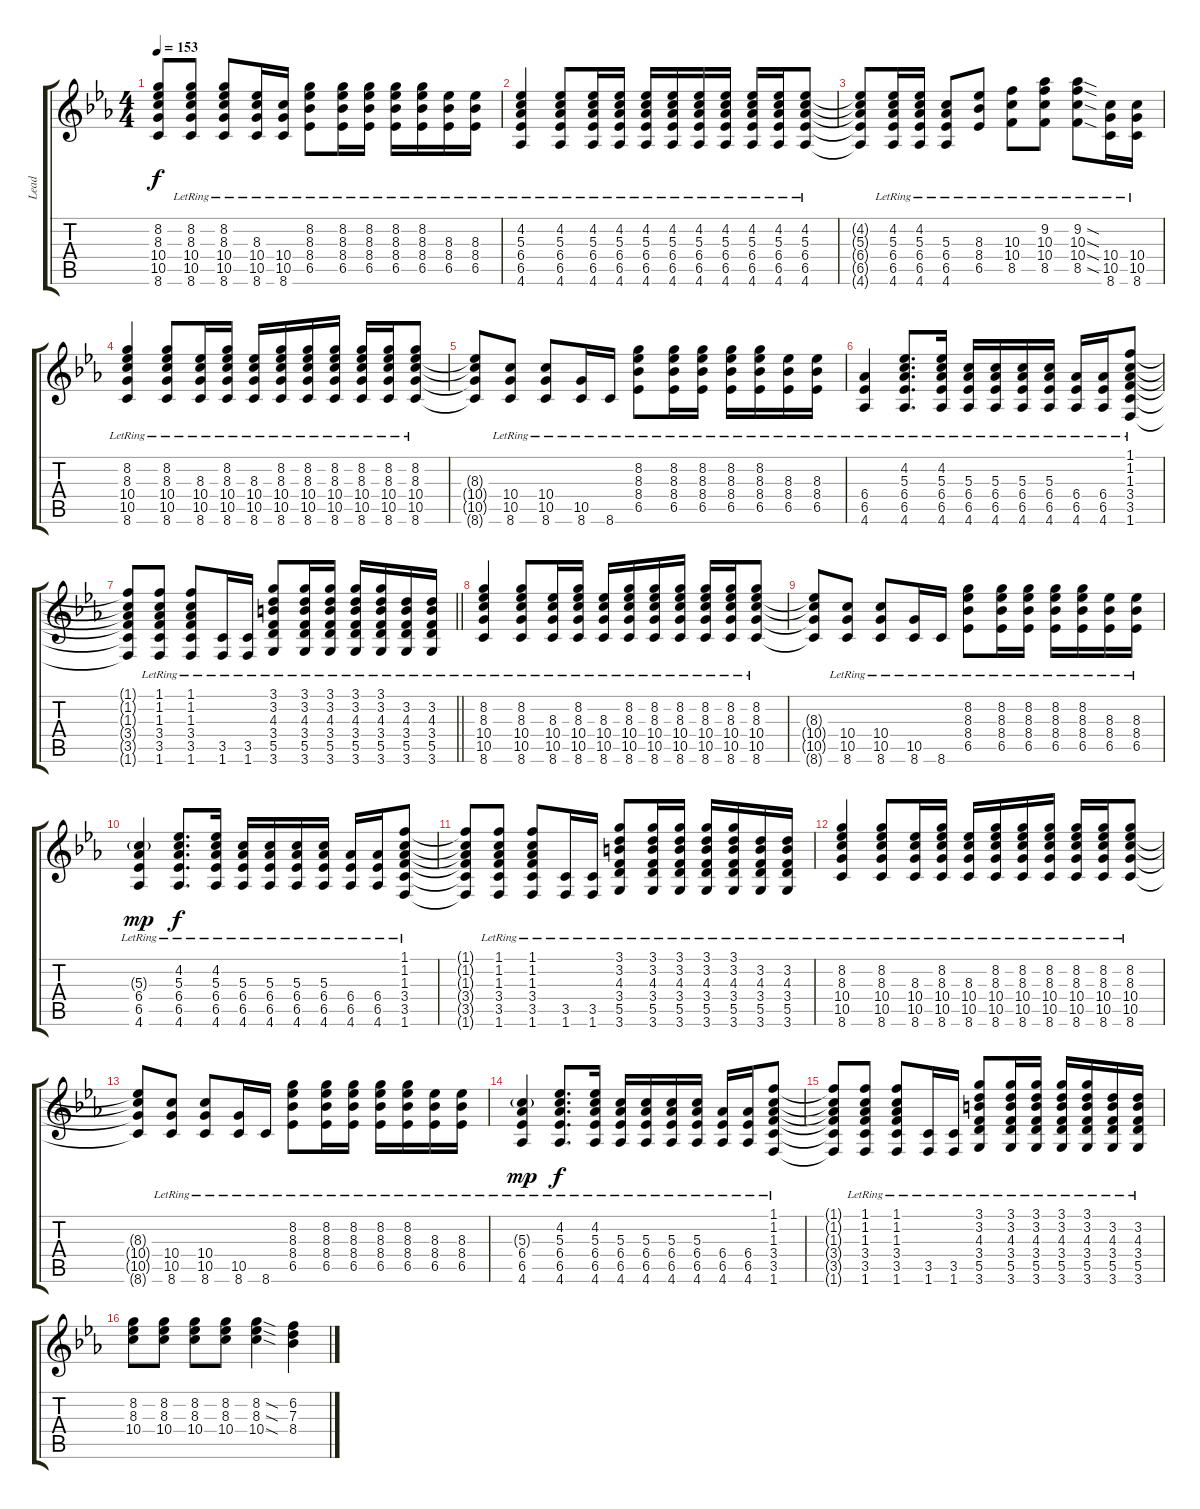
\track ("Lead" "Lead") {instrument overdrivenguitar}
\staff {score tabs}
\tuning (E4 B3 G3 D3 A2 E2) {hide}
\ts (4 4)
\tempo 153
\clef g2
\ks eb
(8.2{t} 8.3{t} 10.4{t} 10.5{t} 8.6{t}).8{dy f} (8.2{lr} 8.3{lr} 10.4{lr} 10.5{lr} 8.6{lr}).8 (8.2{lr} 8.3{lr} 10.4{lr} 10.5{lr} 8.6{lr}).8 (8.3{lr} 10.4{lr} 10.5{lr} 8.6{lr}).16 (10.4{lr} 10.5{lr} 8.6{lr}).16 (8.2{lr} 8.3{lr} 8.4{lr} 6.5{lr}).8 (8.2{lr} 8.3{lr} 8.4{lr} 6.5{lr}).16 (8.2{lr} 8.3{lr} 8.4{lr} 6.5{lr}).16 (8.2{lr} 8.3{lr} 8.4{lr} 6.5{lr}).16 (8.2{lr} 8.3{lr} 8.4{lr} 6.5{lr}).16 (8.3{lr} 8.4{lr} 6.5{lr}).16 (8.3{lr} 8.4{lr} 6.5{lr}).16 |
(4.2{lr} 5.3{lr} 6.4{lr} 6.5{lr} 4.6{lr}).4 (4.2{lr} 5.3{lr} 6.4{lr} 6.5{lr} 4.6{lr}).8 (4.2{lr} 5.3{lr} 6.4{lr} 6.5{lr} 4.6{lr}).16 (4.2{lr} 5.3{lr} 6.4{lr} 6.5{lr} 4.6{lr}).16 (4.2{lr} 5.3{lr} 6.4{lr} 6.5{lr} 4.6{lr}).16 (4.2{lr} 5.3{lr} 6.4{lr} 6.5{lr} 4.6{lr}).16 (4.2{lr} 5.3{lr} 6.4{lr} 6.5{lr} 4.6{lr}).16 (4.2{lr} 5.3{lr} 6.4{lr} 6.5{lr} 4.6{lr}).16 (4.2{lr} 5.3{lr} 6.4{lr} 6.5{lr} 4.6{lr}).16 (4.2{lr} 5.3{lr} 6.4{lr} 6.5{lr} 4.6{lr}).16 (4.2{lr} 5.3{lr} 6.4{lr} 6.5{lr} 4.6{lr}).8 |
(4.2{t} 5.3{t} 6.4{t} 6.5{t} 4.6{t}).8 (4.2{lr} 5.3{lr} 6.4{lr} 6.5{lr} 4.6{lr}).16 (4.2{lr} 5.3{lr} 6.4{lr} 6.5{lr} 4.6{lr}).16 (5.3{lr} 6.4{lr} 6.5{lr} 4.6{lr}).8 (8.3{lr} 8.4{lr} 6.5{lr}).8 (10.3{lr} 10.4{lr} 8.5{lr}).8 (9.2{lr} 10.3{lr} 10.4{lr} 8.5{lr}).8 (9.2{sod lr} 10.3{sod lr} 10.4{sod lr} 8.5{sod lr}).8 (10.4{lr} 10.5{lr} 8.6{lr}).16 (10.4{lr} 10.5{lr} 8.6{lr}).16 |
(8.2{lr} 8.3{lr} 10.4{lr} 10.5{lr} 8.6{lr}).4 (8.2{lr} 8.3{lr} 10.4{lr} 10.5{lr} 8.6{lr}).8 (8.3{lr} 10.4{lr} 10.5{lr} 8.6{lr}).16 (8.2{lr} 8.3{lr} 10.4{lr} 10.5{lr} 8.6{lr}).16 (8.3{lr} 10.4{lr} 10.5{lr} 8.6{lr}).16 (8.2{lr} 8.3{lr} 10.4{lr} 10.5{lr} 8.6{lr}).16 (8.2{lr} 8.3{lr} 10.4{lr} 10.5{lr} 8.6{lr}).16 (8.2{lr} 8.3{lr} 10.4{lr} 10.5{lr} 8.6{lr}).16 (8.2{lr} 8.3{lr} 10.4{lr} 10.5{lr} 8.6{lr}).16 (8.2{lr} 8.3{lr} 10.4{lr} 10.5{lr} 8.6{lr}).16 (8.2{lr} 8.3{lr} 10.4{lr} 10.5{lr} 8.6{lr}).8 |
(8.3{t} 10.4{t} 10.5{t} 8.6{t}).8 (10.4{lr} 10.5{lr} 8.6{lr}).8 (10.4{lr} 10.5{lr} 8.6{lr}).8 (10.5{lr} 8.6{lr}).16 8.6{lr}.16 (8.2{lr} 8.3{lr} 8.4{lr} 6.5{lr}).8 (8.2{lr} 8.3{lr} 8.4{lr} 6.5{lr}).16 (8.2{lr} 8.3{lr} 8.4{lr} 6.5{lr}).16 (8.2{lr} 8.3{lr} 8.4{lr} 6.5{lr}).16 (8.2{lr} 8.3{lr} 8.4{lr} 6.5{lr}).16 (8.3{lr} 8.4{lr} 6.5{lr}).16 (8.3{lr} 8.4{lr} 6.5{lr}).16 |
(6.4{lr} 6.5{lr} 4.6{lr}).4 (4.2{lr} 5.3{lr} 6.4{lr} 6.5{lr} 4.6{lr}).8{d} (4.2{lr} 5.3{lr} 6.4{lr} 6.5{lr} 4.6{lr}).16 (5.3{lr} 6.4{lr} 6.5{lr} 4.6{lr}).16 (5.3{lr} 6.4{lr} 6.5{lr} 4.6{lr}).16 (5.3{lr} 6.4{lr} 6.5{lr} 4.6{lr}).16 (5.3{lr} 6.4{lr} 6.5{lr} 4.6{lr}).16 (6.4{lr} 6.5{lr} 4.6{lr}).16 (6.4{lr} 6.5{lr} 4.6{lr}).16 (1.1{lr} 1.2{lr} 1.3{lr} 3.4{lr} 3.5{lr} 1.6{lr}).8 |
\barLineRight lightlight
(1.1{t} 1.2{t} 1.3{t} 3.4{t} 3.5{t} 1.6{t}).8 (1.1{lr} 1.2{lr} 1.3{lr} 3.4{lr} 3.5{lr} 1.6{lr}).8 (1.1{lr} 1.2{lr} 1.3{lr} 3.4{lr} 3.5{lr} 1.6{lr}).8 (3.5{lr} 1.6{lr}).16 (3.5{lr} 1.6{lr}).16 (3.1{lr} 3.2{lr} 4.3{lr} 3.4{lr} 5.5{lr} 3.6{lr}).8 (3.1{lr} 3.2{lr} 4.3{lr} 3.4{lr} 5.5{lr} 3.6{lr}).16 (3.1{lr} 3.2{lr} 4.3{lr} 3.4{lr} 5.5{lr} 3.6{lr}).16 (3.1{lr} 3.2{lr} 4.3{lr} 3.4{lr} 5.5{lr} 3.6{lr}).16 (3.1{lr} 3.2{lr} 4.3{lr} 3.4{lr} 5.5{lr} 3.6{lr}).16 (3.2{lr} 4.3{lr} 3.4{lr} 5.5{lr} 3.6{lr}).16 (3.2{lr} 4.3{lr} 3.4{lr} 5.5{lr} 3.6{lr}).16 |
(8.2{lr} 8.3{lr} 10.4{lr} 10.5{lr} 8.6{lr}).4 (8.2{lr} 8.3{lr} 10.4{lr} 10.5{lr} 8.6{lr}).8 (8.3{lr} 10.4{lr} 10.5{lr} 8.6{lr}).16 (8.2{lr} 8.3{lr} 10.4{lr} 10.5{lr} 8.6{lr}).16 (8.3{lr} 10.4{lr} 10.5{lr} 8.6{lr}).16 (8.2{lr} 8.3{lr} 10.4{lr} 10.5{lr} 8.6{lr}).16 (8.2{lr} 8.3{lr} 10.4{lr} 10.5{lr} 8.6{lr}).16 (8.2{lr} 8.3{lr} 10.4{lr} 10.5{lr} 8.6{lr}).16 (8.2{lr} 8.3{lr} 10.4{lr} 10.5{lr} 8.6{lr}).16 (8.2{lr} 8.3{lr} 10.4{lr} 10.5{lr} 8.6{lr}).16 (8.2{lr} 8.3{lr} 10.4{lr} 10.5{lr} 8.6{lr}).8 |
(8.3{t} 10.4{t} 10.5{t} 8.6{t}).8 (10.4{lr} 10.5{lr} 8.6{lr}).8 (10.4{lr} 10.5{lr} 8.6{lr}).8 (10.5{lr} 8.6{lr}).16 8.6{lr}.16 (8.2{lr} 8.3{lr} 8.4{lr} 6.5{lr}).8 (8.2{lr} 8.3{lr} 8.4{lr} 6.5{lr}).16 (8.2{lr} 8.3{lr} 8.4{lr} 6.5{lr}).16 (8.2{lr} 8.3{lr} 8.4{lr} 6.5{lr}).16 (8.2{lr} 8.3{lr} 8.4{lr} 6.5{lr}).16 (8.3{lr} 8.4{lr} 6.5{lr}).16 (8.3{lr} 8.4{lr} 6.5{lr}).16 |
(5.3{g lr} 6.4{lr} 6.5{lr} 4.6{lr}).4{dy mp} (4.2{lr} 5.3{lr} 6.4{lr} 6.5{lr} 4.6{lr}).8{d dy f} (4.2{lr} 5.3{lr} 6.4{lr} 6.5{lr} 4.6{lr}).16 (5.3{lr} 6.4{lr} 6.5{lr} 4.6{lr}).16 (5.3{lr} 6.4{lr} 6.5{lr} 4.6{lr}).16 (5.3{lr} 6.4{lr} 6.5{lr} 4.6{lr}).16 (5.3{lr} 6.4{lr} 6.5{lr} 4.6{lr}).16 (6.4{lr} 6.5{lr} 4.6{lr}).16 (6.4{lr} 6.5{lr} 4.6{lr}).16 (1.1{lr} 1.2{lr} 1.3{lr} 3.4{lr} 3.5{lr} 1.6{lr}).8 |
(1.1{t} 1.2{t} 1.3{t} 3.4{t} 3.5{t} 1.6{t}).8 (1.1{lr} 1.2{lr} 1.3{lr} 3.4{lr} 3.5{lr} 1.6{lr}).8 (1.1{lr} 1.2{lr} 1.3{lr} 3.4{lr} 3.5{lr} 1.6{lr}).8 (3.5{lr} 1.6{lr}).16 (3.5{lr} 1.6{lr}).16 (3.1{lr} 3.2{lr} 4.3{lr} 3.4{lr} 5.5{lr} 3.6{lr}).8 (3.1{lr} 3.2{lr} 4.3{lr} 3.4{lr} 5.5{lr} 3.6{lr}).16 (3.1{lr} 3.2{lr} 4.3{lr} 3.4{lr} 5.5{lr} 3.6{lr}).16 (3.1{lr} 3.2{lr} 4.3{lr} 3.4{lr} 5.5{lr} 3.6{lr}).16 (3.1{lr} 3.2{lr} 4.3{lr} 3.4{lr} 5.5{lr} 3.6{lr}).16 (3.2{lr} 4.3{lr} 3.4{lr} 5.5{lr} 3.6{lr}).16 (3.2{lr} 4.3{lr} 3.4{lr} 5.5{lr} 3.6{lr}).16 |
(8.2{lr} 8.3{lr} 10.4{lr} 10.5{lr} 8.6{lr}).4 (8.2{lr} 8.3{lr} 10.4{lr} 10.5{lr} 8.6{lr}).8 (8.3{lr} 10.4{lr} 10.5{lr} 8.6{lr}).16 (8.2{lr} 8.3{lr} 10.4{lr} 10.5{lr} 8.6{lr}).16 (8.3{lr} 10.4{lr} 10.5{lr} 8.6{lr}).16 (8.2{lr} 8.3{lr} 10.4{lr} 10.5{lr} 8.6{lr}).16 (8.2{lr} 8.3{lr} 10.4{lr} 10.5{lr} 8.6{lr}).16 (8.2{lr} 8.3{lr} 10.4{lr} 10.5{lr} 8.6{lr}).16 (8.2{lr} 8.3{lr} 10.4{lr} 10.5{lr} 8.6{lr}).16 (8.2{lr} 8.3{lr} 10.4{lr} 10.5{lr} 8.6{lr}).16 (8.2{lr} 8.3{lr} 10.4{lr} 10.5{lr} 8.6{lr}).8 |
(8.3{t} 10.4{t} 10.5{t} 8.6{t}).8 (10.4{lr} 10.5{lr} 8.6{lr}).8 (10.4{lr} 10.5{lr} 8.6{lr}).8 (10.5{lr} 8.6{lr}).16 8.6{lr}.16 (8.2{lr} 8.3{lr} 8.4{lr} 6.5{lr}).8 (8.2{lr} 8.3{lr} 8.4{lr} 6.5{lr}).16 (8.2{lr} 8.3{lr} 8.4{lr} 6.5{lr}).16 (8.2{lr} 8.3{lr} 8.4{lr} 6.5{lr}).16 (8.2{lr} 8.3{lr} 8.4{lr} 6.5{lr}).16 (8.3{lr} 8.4{lr} 6.5{lr}).16 (8.3{lr} 8.4{lr} 6.5{lr}).16 |
(5.3{g lr} 6.4{lr} 6.5{lr} 4.6{lr}).4{dy mp} (4.2{lr} 5.3{lr} 6.4{lr} 6.5{lr} 4.6{lr}).8{d dy f} (4.2{lr} 5.3{lr} 6.4{lr} 6.5{lr} 4.6{lr}).16 (5.3{lr} 6.4{lr} 6.5{lr} 4.6{lr}).16 (5.3{lr} 6.4{lr} 6.5{lr} 4.6{lr}).16 (5.3{lr} 6.4{lr} 6.5{lr} 4.6{lr}).16 (5.3{lr} 6.4{lr} 6.5{lr} 4.6{lr}).16 (6.4{lr} 6.5{lr} 4.6{lr}).16 (6.4{lr} 6.5{lr} 4.6{lr}).16 (1.1{lr} 1.2{lr} 1.3{lr} 3.4{lr} 3.5{lr} 1.6{lr}).8 |
(1.1{t} 1.2{t} 1.3{t} 3.4{t} 3.5{t} 1.6{t}).8 (1.1{lr} 1.2{lr} 1.3{lr} 3.4{lr} 3.5{lr} 1.6{lr}).8 (1.1{lr} 1.2{lr} 1.3{lr} 3.4{lr} 3.5{lr} 1.6{lr}).8 (3.5{lr} 1.6{lr}).16 (3.5{lr} 1.6{lr}).16 (3.1{lr} 3.2{lr} 4.3{lr} 3.4{lr} 5.5{lr} 3.6{lr}).8 (3.1{lr} 3.2{lr} 4.3{lr} 3.4{lr} 5.5{lr} 3.6{lr}).16 (3.1{lr} 3.2{lr} 4.3{lr} 3.4{lr} 5.5{lr} 3.6{lr}).16 (3.1{lr} 3.2{lr} 4.3{lr} 3.4{lr} 5.5{lr} 3.6{lr}).16 (3.1{lr} 3.2{lr} 4.3{lr} 3.4{lr} 5.5{lr} 3.6{lr}).16 (3.2{lr} 4.3{lr} 3.4{lr} 5.5{lr} 3.6{lr}).16 (3.2{lr} 4.3{lr} 3.4{lr} 5.5{lr} 3.6{lr}).16 |
(8.2 8.3 10.4).8 (8.2 8.3 10.4).8 (8.2 8.3 10.4).8 (8.2 8.3 10.4).8 (8.2{sod} 8.3{sod} 10.4{sod}).4 (6.2 7.3 8.4).4
